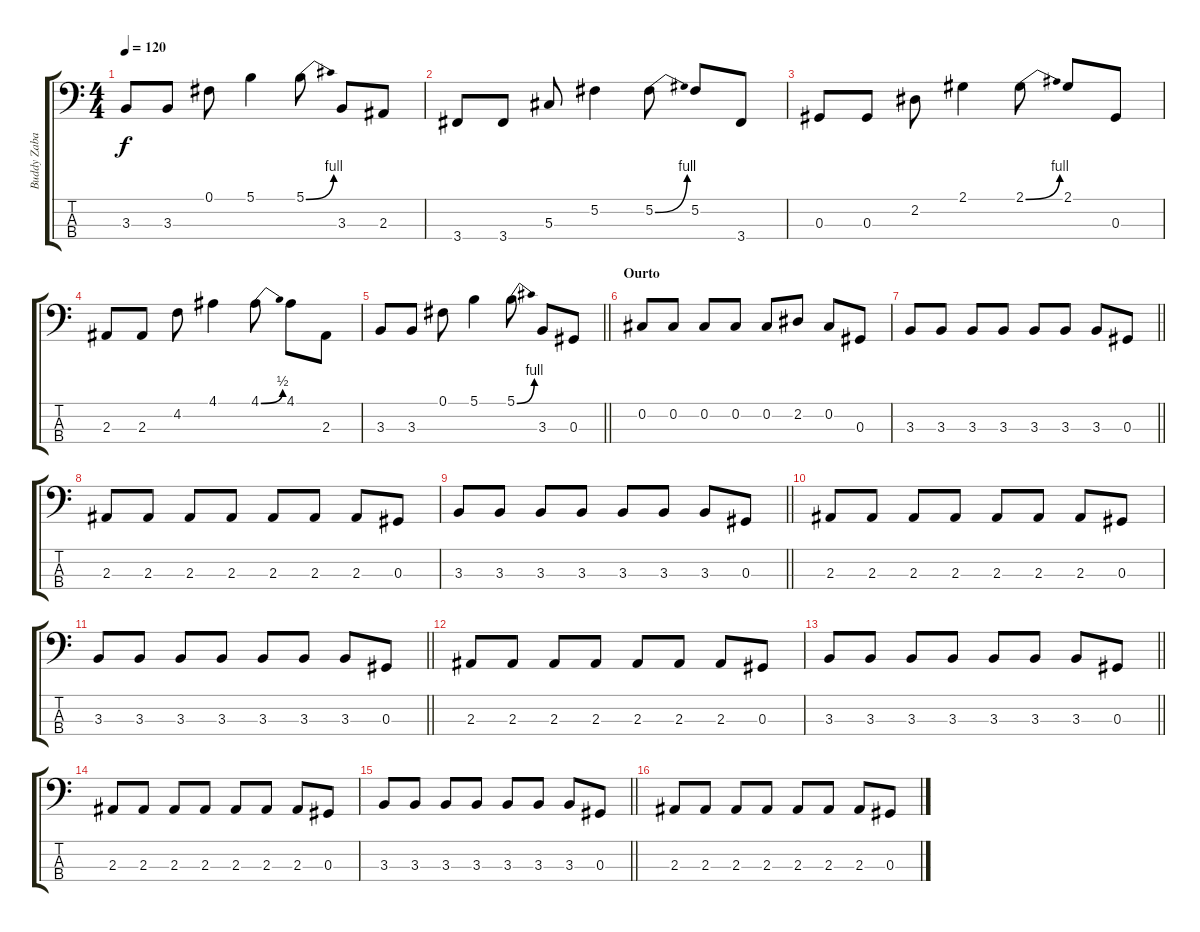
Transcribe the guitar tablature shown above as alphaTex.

\track ("Buddy Zabala(Bass)" "Buddy Zaba") {instrument electricbassfinger}
\staff {score tabs}
\tuning (Gb2 Db2 Ab1 Eb1) {hide}
\ts (4 4)
\tempo 120
\clef f4
\ks c
3.3.8{dy f} 3.3.8 0.1.8 5.1.4 5.1{be (bend 0 0 60 4)}.8 3.3.8 2.3.8 |
3.4.8 3.4.8 5.3.8 5.2.4 5.2{be (bend 0 0 60 4)}.8 5.2.8 3.4.8 |
0.3.8 0.3.8 2.2.8 2.1.4 2.1{be (bend 0 0 60 4)}.8 2.1.8 0.3.8 |
2.3.8 2.3.8 4.2.8 4.1.4 4.1{be (bend 0 0 60 2)}.8 4.1.8 2.3.8 |
\barLineRight lightlight
3.3.8 3.3.8 0.1.8 5.1.4 5.1{be (bend 0 0 60 4)}.8 3.3.8 0.3.8 |
\section ("" "Ourto")
0.2.8 0.2.8 0.2.8 0.2.8 0.2.8 2.2.8 0.2.8 0.3.8 |
\barLineRight lightlight
3.3.8 3.3.8 3.3.8 3.3.8 3.3.8 3.3.8 3.3.8 0.3.8 |
2.3.8 2.3.8 2.3.8 2.3.8 2.3.8 2.3.8 2.3.8 0.3.8 |
\barLineRight lightlight
3.3.8 3.3.8 3.3.8 3.3.8 3.3.8 3.3.8 3.3.8 0.3.8 |
2.3.8 2.3.8 2.3.8 2.3.8 2.3.8 2.3.8 2.3.8 0.3.8 |
\barLineRight lightlight
3.3.8 3.3.8 3.3.8 3.3.8 3.3.8 3.3.8 3.3.8 0.3.8 |
2.3.8 2.3.8 2.3.8 2.3.8 2.3.8 2.3.8 2.3.8 0.3.8 |
\barLineRight lightlight
3.3.8 3.3.8 3.3.8 3.3.8 3.3.8 3.3.8 3.3.8 0.3.8 |
2.3.8 2.3.8 2.3.8 2.3.8 2.3.8 2.3.8 2.3.8 0.3.8 |
\barLineRight lightlight
3.3.8 3.3.8 3.3.8 3.3.8 3.3.8 3.3.8 3.3.8 0.3.8 |
2.3.8 2.3.8 2.3.8 2.3.8 2.3.8 2.3.8 2.3.8 0.3.8
